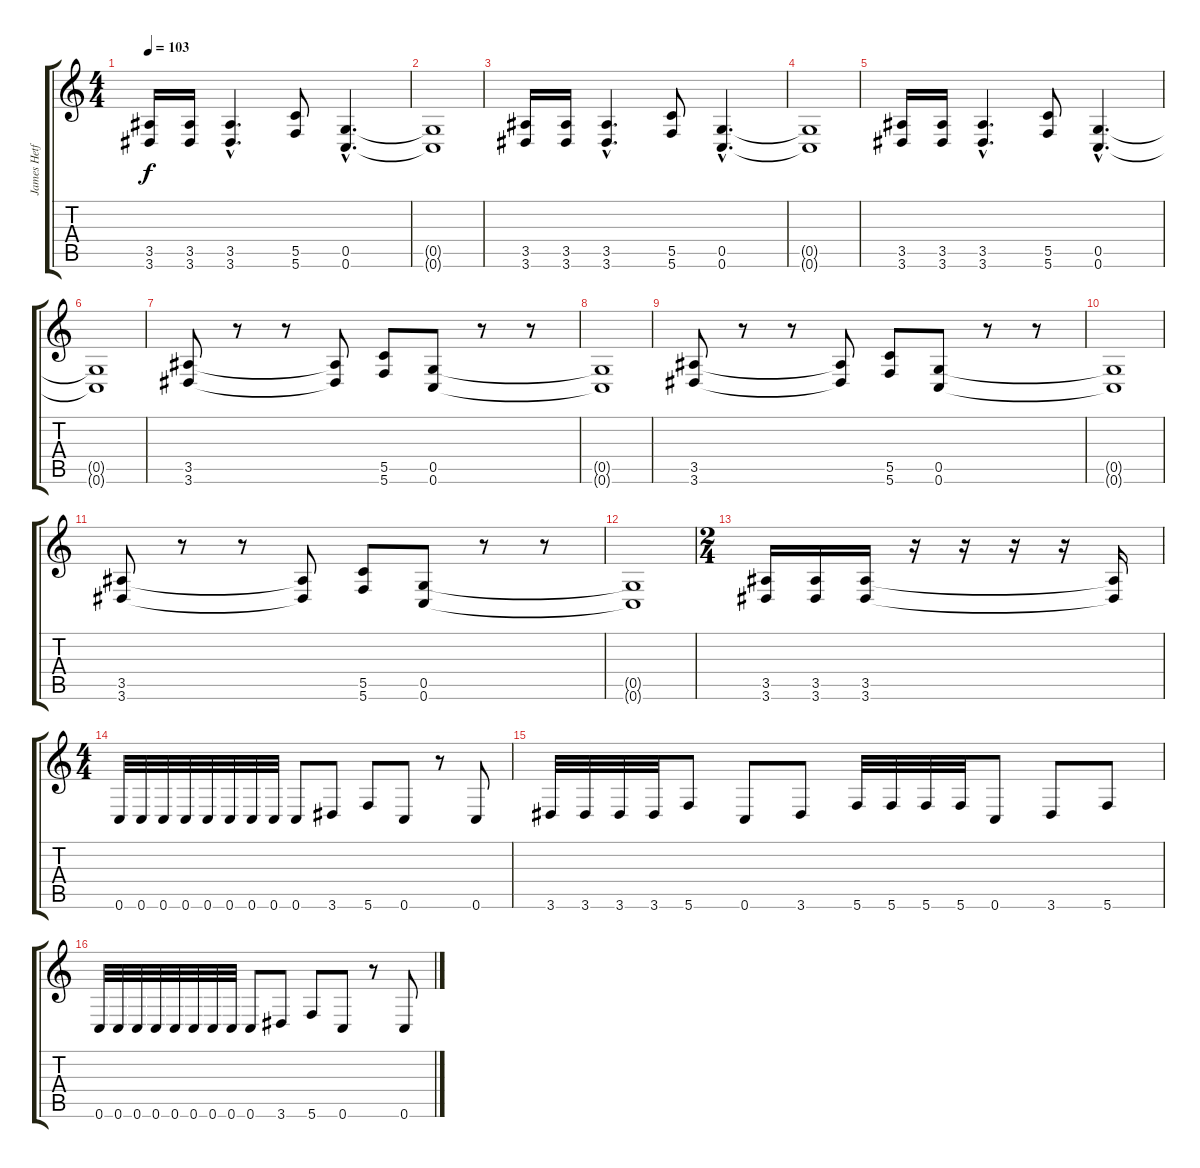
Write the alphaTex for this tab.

\track ("James Hetfield" "James Hetf") {instrument distortionguitar}
\staff {score tabs}
\tuning (D4 A3 F3 D3 G2 C2) {hide}
\ts (4 4)
\tempo 103
\clef g2
\ks c
(3.5 3.6).16{dy f} (3.5 3.6).16 (3.5{hac} 3.6{hac}).4{d} (5.5 5.6).8 (0.5{hac} 0.6{hac}).4{d} |
(0.5{t} 0.6{t}).1 |
(3.5 3.6).16 (3.5 3.6).16 (3.5{hac} 3.6{hac}).4{d} (5.5 5.6).8 (0.5{hac} 0.6{hac}).4{d} |
(0.5{t} 0.6{t}).1 |
(3.5 3.6).16 (3.5 3.6).16 (3.5{hac} 3.6{hac}).4{d} (5.5 5.6).8 (0.5{hac} 0.6{hac}).4{d} |
(0.5{t} 0.6{t}).1 |
(3.5 3.6).8 r.8 r.8 (3.5{t} 3.6{t}).8 (5.5 5.6).8 (0.5 0.6).8 r.8 r.8 |
(0.5{t} 0.6{t}).1 |
(3.5 3.6).8 r.8 r.8 (3.5{t} 3.6{t}).8 (5.5 5.6).8 (0.5 0.6).8 r.8 r.8 |
(0.5{t} 0.6{t}).1 |
(3.5 3.6).8 r.8 r.8 (3.5{t} 3.6{t}).8 (5.5 5.6).8 (0.5 0.6).8 r.8 r.8 |
(0.5{t} 0.6{t}).1 |
\ts (2 4)
(3.5 3.6).16 (3.5 3.6).16 (3.5 3.6).16 r.16 r.16 r.16 r.16 (3.5{t} 3.6{t}).16 |
\ts (4 4)
0.6.32 0.6.32 0.6.32 0.6.32 0.6.32 0.6.32 0.6.32 0.6.32 0.6.8 3.6.8 5.6.8 0.6.8 r.8 0.6.8 |
3.6.32 3.6.32 3.6.32 3.6.32 5.6.8 0.6.8 3.6.8 5.6.32 5.6.32 5.6.32 5.6.32 0.6.8 3.6.8 5.6.8 |
0.6.32 0.6.32 0.6.32 0.6.32 0.6.32 0.6.32 0.6.32 0.6.32 0.6.8 3.6.8 5.6.8 0.6.8 r.8 0.6.8
